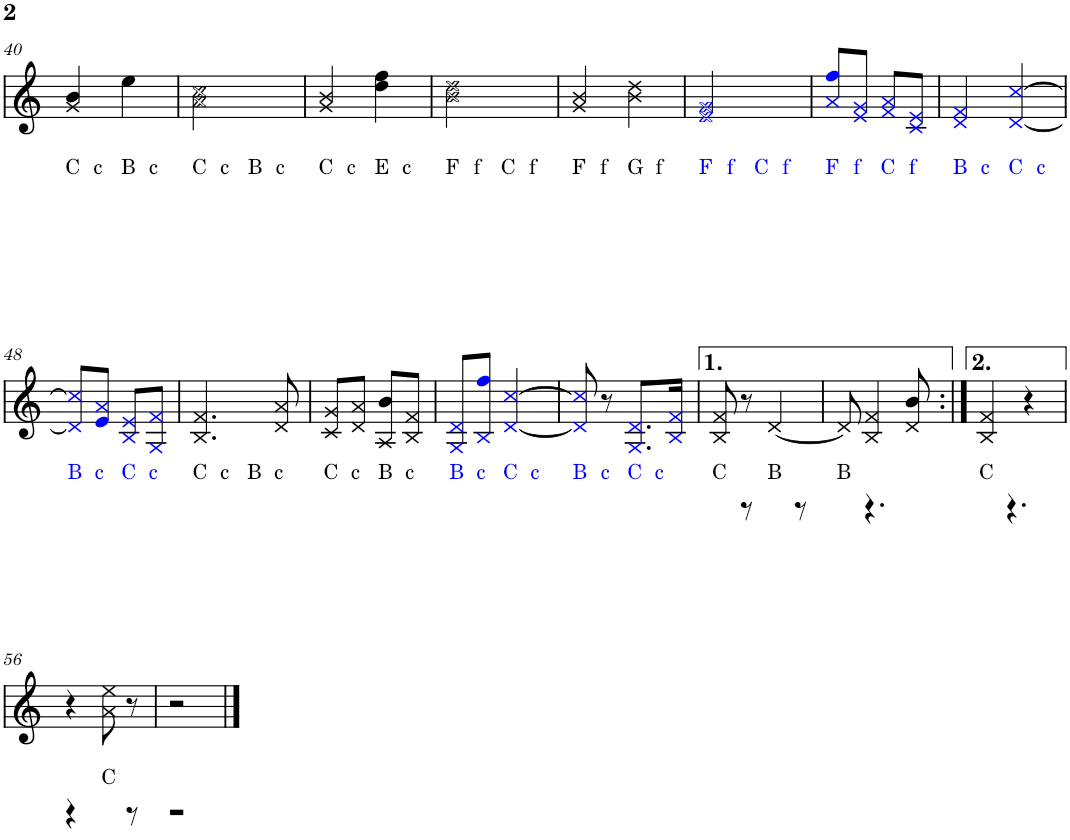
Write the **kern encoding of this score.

**kern	**kern	**kern
*part3	*part2	*part1
*staff3	*staff2	*staff1
*I"Akkordeon	*I"Akkordeon	*I"Akkordeon
!!LO:PB:g=z
*clefG2	*clefF4	*clefG2
*k[]	*k[]	*k[]
*M2/4	*M2/4	*M2/4
=40	=40	=40
!LO:TX:a:t=C	!	!
8ryy	8GG'/L	4g/ 4b/
!LO:TX:a:t=c	!	!
8ryy	8G'/J	.
!LO:TX:a:t=B	!	!
8ryy	8DD'/L	4ee\
!LO:TX:a:t=c	!	!
8ryy	8G'/J	.
=41	=41	=41
!LO:TX:a:t=C	!	!
8ryy	8GG'/L	2a\ 2cc\
!LO:TX:a:t=c	!	!
8ryy	8G'/J	.
!LO:TX:a:t=B	!	!
8ryy	8DD'/L	.
!LO:TX:a:t=c	!	!
8ryy	8G'/J	.
=42	=42	=42
!LO:TX:a:t=C	!	!
8ryy	8GG'/L	4g/ 4b/
!LO:TX:a:t=c	!	!
8ryy	8G'/J	.
!LO:TX:a:t=E	!	!
8ryy	8BBB'/L	4dd\ 4ff\
!LO:TX:a:t=c	!	!
8ryy	8G'/J	.
=43	=43	=43
!LO:TX:a:t=F	!	!
8ryy	8CC'/L	2b\ 2dd\
!LO:TX:a:t=f	!	!
8ryy	8C'/J	.
!LO:TX:a:t=C	!	!
8ryy	8GG'/L	.
!LO:TX:a:t=f	!	!
8ryy	8C'/J	.
=44	=44	=44
!LO:TX:a:t=F	!	!
8ryy	8CC'/L	4g/ 4b/
!LO:TX:a:t=f	!	!
8ryy	8C'/J	.
!LO:TX:a:t=G	!	!
8ryy	8EE'/L	4b\ 4dd\
!LO:TX:a:t=f	!	!
8ryy	8C'/J	.
=45	=45	=45
!LO:TX:a:color=#0000FF:t=F	!	!
8ryy	8GG'/L	2ei/ 2gi/
!LO:TX:a:color=#0000FF:t=f	!	!
8ryy	8G'/J	.
!LO:TX:a:color=#0000FF:t=C	!	!
8ryy	8DD'/L	.
!LO:TX:a:color=#0000FF:t=f	!	!
8ryy	8G'/J	.
=46	=46	=46
!LO:TX:a:color=#0000FF:t=F	!	!
8ryy	8GG'/L	8ai/ 8ffi/L
!LO:TX:a:color=#0000FF:t=f	!	!
8ryy	8G'/J	8ei/ 8gi/J
!LO:TX:a:color=#0000FF:t=C	!	!
8ryy	8DD'/L	8fi/ 8ai/L
!LO:TX:a:color=#0000FF:t=f	!	!
8ryy	8G'/J	8ci/ 8ei/J
=47	=47	=47
!LO:TX:a:color=#0000FF:t=B	!	!
8ryy	8AA'/L	4di/ 4fi/
!LO:TX:a:color=#0000FF:t=c	!	!
8ryy	8D'/J	.
!LO:TX:a:color=#0000FF:t=C	!	!
8ryy	8DD'/L	[4di/ [4cci/
!LO:TX:a:color=#0000FF:t=c	!	!
8ryy	8D'/J	.
!!LO:LB:g=z
=48	=48	=48
!LO:TX:a:color=#0000FF:t=B	!	!
8ryy	8AA'/L	8di/] 8cci/]L
!LO:TX:a:color=#0000FF:t=c	!	!
8ryy	8D'/J	8ei/ 8ai/J
!LO:TX:a:color=#0000FF:t=C	!	!
8ryy	8DD'/L	8Bi/ 8ei/L
!LO:TX:a:color=#0000FF:t=c	!	!
8ryy	8D'/J	8Gi/ 8fi/J
=49	=49	=49
!LO:TX:a:t=C	!	!
8ryy	8GG'/L	4.B/ 4.f/
!LO:TX:a:t=c	!	!
8ryy	8G'/J	.
!LO:TX:a:t=B	!	!
8ryy	8DD'/L	.
!LO:TX:a:t=c	!	!
8ryy	8G'/J	8d/ 8a/
=50	=50	=50
!LO:TX:a:t=C	!	!
8ryy	8GG'/L	8c/ 8g/L
!LO:TX:a:t=c	!	!
8ryy	8G'/J	8d/ 8a/J
!LO:TX:a:t=B	!	!
8ryy	8DD'/L	8A/ 8b/L
!LO:TX:a:t=c	!	!
8ryy	8G'/J	8B/ 8f/J
=51	=51	=51
!LO:TX:a:color=#0000FF:t=B	!	!
8ryy	8AA'/L	8Gi/ 8di/L
!LO:TX:a:color=#0000FF:t=c	!	!
8ryy	8D'/J	8Bi/ 8ffi/J
!LO:TX:a:color=#0000FF:t=C	!	!
8ryy	8DD'/L	[4di/ [4cci/
!LO:TX:a:color=#0000FF:t=c	!	!
8ryy	8D'/J	.
=52	=52	=52
!LO:TX:a:color=#0000FF:t=B	!	!
8ryy	8AA'/L	8di/] 8cci/]
!LO:TX:a:color=#0000FF:t=c	!	!
8ryy	8D'/J	8r
!LO:TX:a:color=#0000FF:t=C	!	!
8ryy	8DD'/L	8.Gi/ 8.di/L
!LO:TX:a:color=#0000FF:t=c	!	!
8ryy	8D'/J	.
.	.	16Bi/ 16fi/Jk
=53	=53	=53
!LO:TX:a:t=C	!	!
8ryy	8GG'	8B/ 8f/
8r	8r	8r
!LO:TX:a:t=B	!	!
8ryy	8DD'	[4d/
8r	8r	.
=54	=54	=54
!LO:TX:a:t=B	!	!
8ryy	8DD'	8d/]
!	!LO:N:vis=4	!
4.r	4.r	4B/ 4f/
.	.	8d/ 8b/
=55:|!	=55:|!	=55:|!
!LO:TX:a:t=C	!	!
8ryy	8GG'	4B/ 4f/
!	!LO:N:vis=4	!
4.r	4.r	.
.	.	4r
!!LO:LB:g=z
=56	=56	=56
4r	4r	4r
!LO:TX:a:t=C	!	!
8ryy	8GG'	8a\ 8ee\
8r	8r	8r
=57	=57	=57
2r	2r	2r
==	==	==
*-	*-	*-
